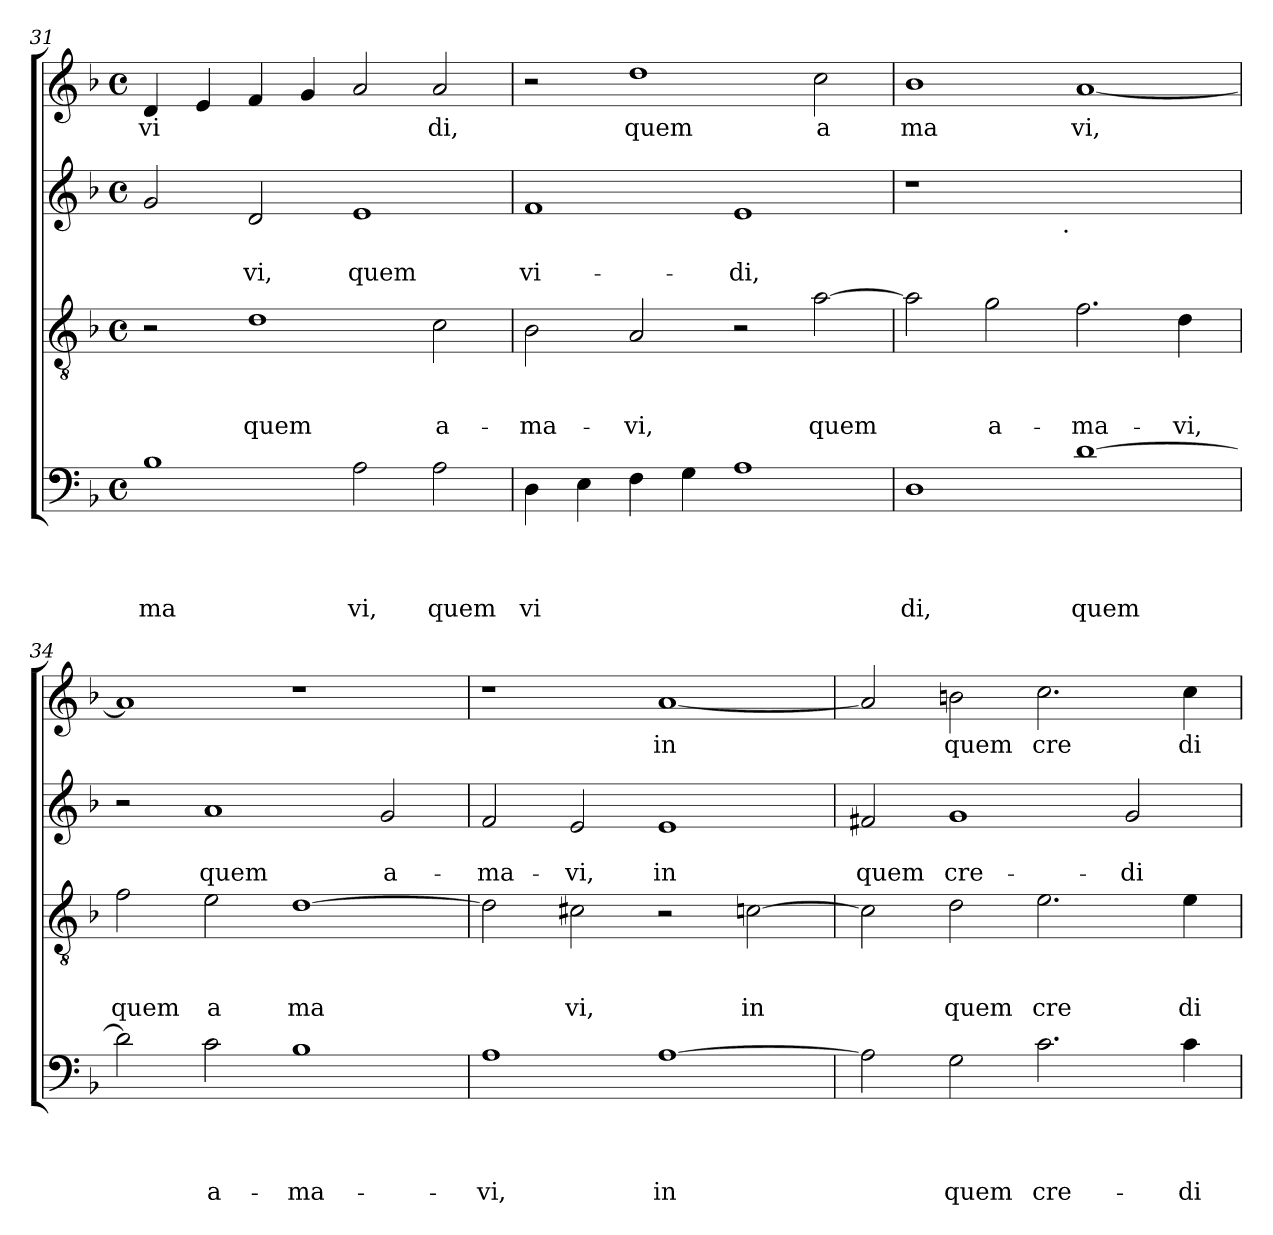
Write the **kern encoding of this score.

**kern	**text	**text	**text	**text	**kern	**text	**text	**text	**kern	**text	**text	**kern	**text
*part4	*part4	*part4	*part4	*part4	*part3	*part3	*part3	*part3	*part2	*part2	*part2	*part1	*part1
*staff4	*staff4	*staff4	*staff4	*staff4	*staff3	*staff3	*staff3	*staff3	*staff2	*staff2	*staff2	*staff1	*staff1
*clefF4	*	*	*	*	*clefGv2	*	*	*	*clefG2	*	*	*clefG2	*
*k[b-]	*	*	*	*	*k[b-]	*	*	*	*k[b-]	*	*	*k[b-]	*
*F:	*	*	*	*	*F:	*	*	*	*F:	*	*	*F:	*
*M4/4	*	*	*	*	*M4/4	*	*	*	*M4/4	*	*	*M4/4	*
*met(c)	*	*	*	*	*met(c)	*	*	*	*met(c)	*	*	*met(c)	*
=31	=31	=31	=31	=31	=31	=31	=31	=31	=31	=31	=31	=31	=31
!	!	!	!	!LO:LY:b	!	!	!	!	!	!	!	!	!LO:LY:b
1B-	.	.	.	ma	2r	.	.	.	2g/	.	.	4d/	vi
.	.	.	.	.	.	.	.	.	.	.	.	4e/	.
!	!	!	!	!	!	!	!	!LO:LY:b	!	!	!LO:LY:b	!	!
.	.	.	.	.	1d	.	.	quem	2d/	.	-vi,	4f/	.
.	.	.	.	.	.	.	.	.	.	.	.	4g/	.
!	!	!	!	!LO:LY:b	!	!	!	!	!	!	!LO:LY:b	!	!
2A\	.	.	.	vi,	.	.	.	.	1e	.	quem	2a/	.
!	!	!	!	!LO:LY:b	!	!	!	!LO:LY:b	!	!	!	!	!LO:LY:b
2A\	.	.	.	quem	2c\	.	.	a-	.	.	.	2a/	di,
=32	=32	=32	=32	=32	=32	=32	=32	=32	=32	=32	=32	=32	=32
!	!	!	!	!LO:LY:b	!	!	!	!LO:LY:b	!	!	!LO:LY:b	!	!
4D\	.	.	.	vi	2B-\	.	.	-ma-	1f	.	vi-	2r	.
4E\	.	.	.	.	.	.	.	.	.	.	.	.	.
!	!	!	!	!	!	!	!	!LO:LY:b	!	!	!	!	!LO:LY:b
4F\	.	.	.	.	2A/	.	.	-vi,	.	.	.	1dd	quem
4G\	.	.	.	.	.	.	.	.	.	.	.	.	.
!	!	!	!	!	!	!	!	!	!	!	!LO:LY:b	!	!
1A	.	.	.	.	2r	.	.	.	1e	.	-di,	.	.
!	!	!	!	!	!	!	!	!LO:LY:b	!	!	!	!	!LO:LY:b
.	.	.	.	.	[>2a\	.	.	quem	.	.	.	2cc\	a
=33	=33	=33	=33	=33	=33	=33	=33	=33	=33	=33	=33	=33	=33
!	!	!	!	!LO:LY:b	!	!	!	!	!	!	!	!	!LO:LY:b
*	*	*	*	*	*	*	*	*	*^	*	*	*	*
1D	.	.	.	di,	2a\]	.	.	.	1r	2ryy	.	.	1b-	ma
!	!	!	!	!	!	!	!	!LO:LY:b	!	!	!	!	!	!
.	.	.	.	.	2g\	.	.	a-	.	4...ryy	.	.	.	.
!	!	!	!	!	!	!	!	!	!	!LO:TX:b:t=.	!	!	!	!
.	.	.	.	.	.	.	.	.	.	1ryy	.	.	.	.
!	!	!	!	!LO:LY:b	!	!	!	!LO:LY:b	!	!	!	!	!	!LO:LY:b
[<1d	.	.	.	quem	2.f\	.	.	-ma-	1ryy	.	.	.	[<1a	vi,
!	!	!	!	!	!	!	!	!LO:LY:b	!	!	!	!	!	!
.	.	.	.	.	4d\	.	.	-vi,	.	.	.	.	.	.
.	.	.	.	.	.	.	.	.	.	32ryy	.	.	.	.
!!LO:LB:g=z
=34	=34	=34	=34	=34	=34	=34	=34	=34	=34	=34	=34	=34	=34	=34
!	!	!	!	!	!	!	!	!LO:LY:b	!	!	!	!	!	!
*	*	*	*	*	*	*	*	*	*v	*v	*	*	*	*
2d\]	.	.	.	.	2f\	.	.	quem	2r	.	.	1a]	.
!	!	!	!	!LO:LY:b	!	!	!	!LO:LY:b	!	!	!LO:LY:b	!	!
2c\	.	.	.	a-	2e\	.	.	a	1a	.	quem	.	.
!	!	!	!	!LO:LY:b	!	!	!	!LO:LY:b	!	!	!	!	!
1B-	.	.	.	-ma-	[>1d	.	.	ma	.	.	.	1r	.
!	!	!	!	!	!	!	!	!	!	!	!LO:LY:b	!	!
.	.	.	.	.	.	.	.	.	2g/	.	a-	.	.
=35	=35	=35	=35	=35	=35	=35	=35	=35	=35	=35	=35	=35	=35
!	!	!	!	!LO:LY:b	!	!	!	!	!	!	!LO:LY:b	!	!
1A	.	.	.	-vi,	2d\]	.	.	.	2f/	.	-ma-	1r	.
!	!	!	!	!	!	!	!	!LO:LY:b	!	!	!LO:LY:b	!	!
.	.	.	.	.	2c#X\	.	.	vi,	2e/	.	-vi,	.	.
!	!	!	!	!LO:LY:b	!	!	!	!	!	!	!LO:LY:b	!	!LO:LY:b
[>1A	.	.	.	in	2r	.	.	.	1e	.	in	[<1a	in
!	!	!	!	!	!	!	!	!LO:LY:b	!	!	!	!	!
.	.	.	.	.	[>2cn\	.	.	in	.	.	.	.	.
=36	=36	=36	=36	=36	=36	=36	=36	=36	=36	=36	=36	=36	=36
!	!	!	!	!	!	!	!	!	!	!	!LO:LY:b	!	!
2A\]	.	.	.	.	2c\]	.	.	.	2f#X/	.	quem	2a/]	.
!	!	!	!	!LO:LY:b	!	!	!	!LO:LY:b	!	!	!LO:LY:b	!	!LO:LY:b
2G\	.	.	.	quem	2d\	.	.	quem	1g	.	cre-	2bn\	quem
!	!	!	!	!LO:LY:b	!	!	!	!LO:LY:b	!	!	!	!	!LO:LY:b
2.c\	.	.	.	cre-	2.e\	.	.	cre	.	.	.	2.cc\	cre
!	!	!	!	!	!	!	!	!	!	!	!LO:LY:b	!	!
.	.	.	.	.	.	.	.	.	2g/	.	-di-	.	.
!	!	!	!	!LO:LY:b	!	!	!	!LO:LY:b	!	!	!	!	!LO:LY:b
4c\	.	.	.	-di-	4e\	.	.	di	.	.	.	4cc\	di
=	=	=	=	=	=	=	=	=	=	=	=	=	=
*-	*-	*-	*-	*-	*-	*-	*-	*-	*-	*-	*-	*-	*-
